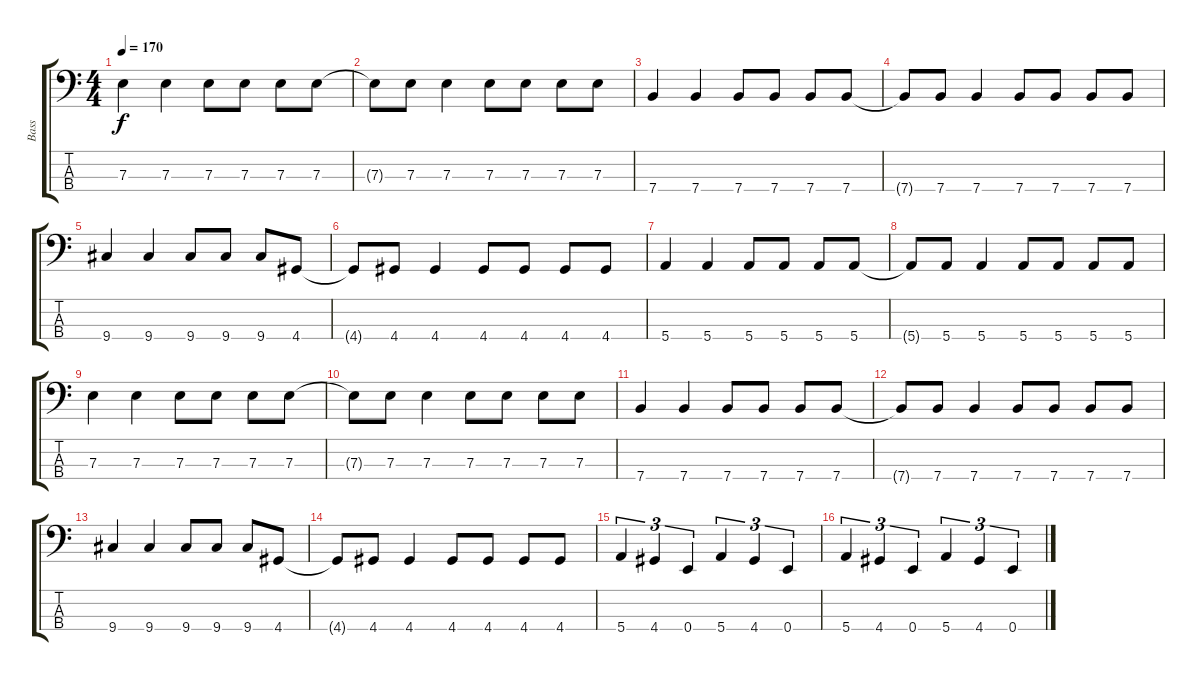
\track ("Bass" "Bass") {instrument electricbasspick}
\staff {score tabs}
\tuning (G2 D2 A1 E1) {hide}
\ts (4 4)
\tempo 170
\clef f4
\ks c
7.3.4{dy f} 7.3.4 7.3.8 7.3.8 7.3.8 7.3.8 |
7.3{t}.8 7.3.8 7.3.4 7.3.8 7.3.8 7.3.8 7.3.8 |
7.4.4 7.4.4 7.4.8 7.4.8 7.4.8 7.4.8 |
7.4{t}.8 7.4.8 7.4.4 7.4.8 7.4.8 7.4.8 7.4.8 |
9.4.4 9.4.4 9.4.8 9.4.8 9.4.8 4.4.8 |
4.4{t}.8 4.4.8 4.4.4 4.4.8 4.4.8 4.4.8 4.4.8 |
5.4.4 5.4.4 5.4.8 5.4.8 5.4.8 5.4.8 |
5.4{t}.8 5.4.8 5.4.4 5.4.8 5.4.8 5.4.8 5.4.8 |
7.3.4 7.3.4 7.3.8 7.3.8 7.3.8 7.3.8 |
7.3{t}.8 7.3.8 7.3.4 7.3.8 7.3.8 7.3.8 7.3.8 |
7.4.4 7.4.4 7.4.8 7.4.8 7.4.8 7.4.8 |
7.4{t}.8 7.4.8 7.4.4 7.4.8 7.4.8 7.4.8 7.4.8 |
9.4.4 9.4.4 9.4.8 9.4.8 9.4.8 4.4.8 |
4.4{t}.8 4.4.8 4.4.4 4.4.8 4.4.8 4.4.8 4.4.8 |
5.4.4{tu (3 2)} 4.4.4{tu (3 2)} 0.4.4{tu (3 2)} 5.4.4{tu (3 2)} 4.4.4{tu (3 2)} 0.4.4{tu (3 2)} |
5.4.4{tu (3 2)} 4.4.4{tu (3 2)} 0.4.4{tu (3 2)} 5.4.4{tu (3 2)} 4.4.4{tu (3 2)} 0.4.4{tu (3 2)}
